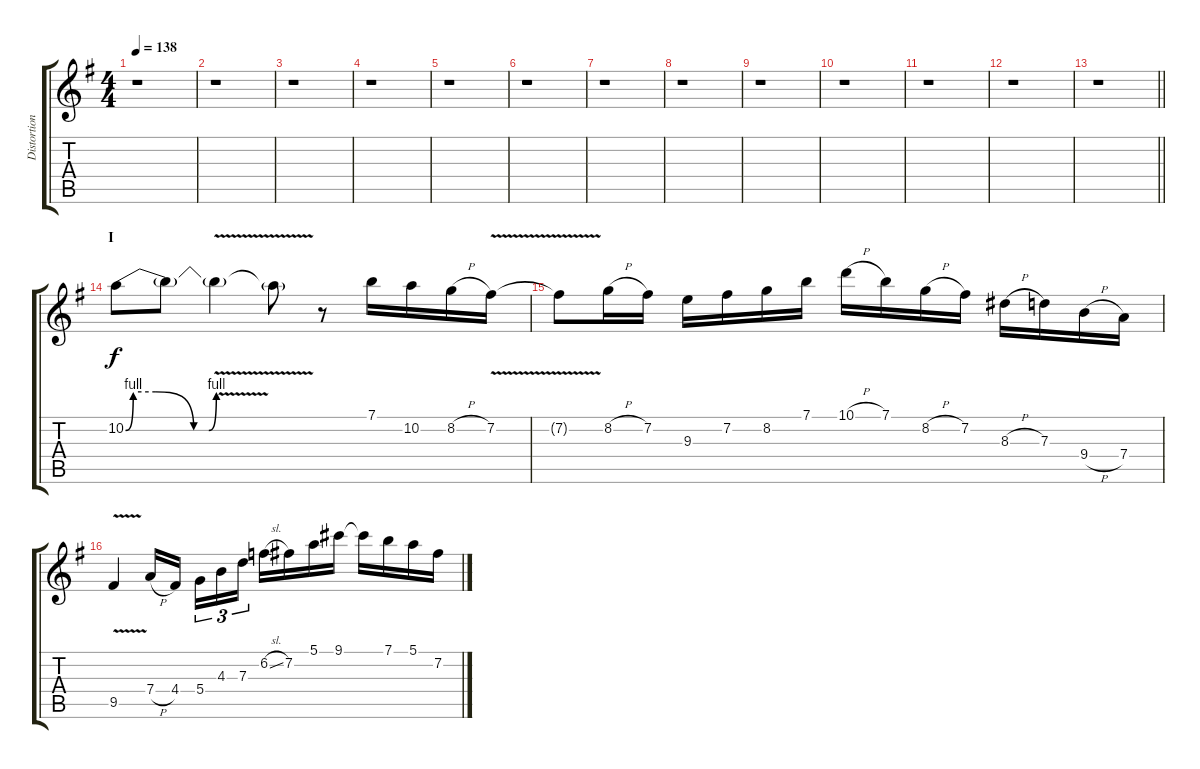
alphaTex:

\track ("Distortion w/ reverb and delay" "Distortion") {instrument distortionguitar}
\staff {score tabs}
\tuning (E4 B3 G3 D3 A2 E2) {hide}
\ts (4 4)
\tempo 138
\clef g2
\ks g
r.1{dy f} |
r.1 |
r.1 |
r.1 |
r.1 |
r.1 |
r.1 |
r.1 |
r.1 |
r.1 |
r.1 |
r.1 |
\barLineRight lightlight
r.1 |
\section ("" "I")
10.2{be (custom 0 0 5 4 20 4 45 0 55 0 60 4)}.8 10.2{t}.8 10.2{v t}.4 10.2{t}.8 r.8 7.1.16 10.2.16 8.2{h}.16 7.2{v}.16 |
7.2{t}.8 8.2{h}.16 7.2.16 9.3.16 7.2.16 8.2.16 7.1.16 10.1{h}.16 7.1.16 8.2{h}.16 7.2.16 8.3{h}.16 7.3.16 9.4{h}.16 7.4.16 |
9.5{v}.4 7.4{h}.16 4.4.16{beam splitsecondary} 5.4.16{tu (3 2)} 4.3.16{tu (3 2)} 7.3.16{tu (3 2)} 6.2{sl}.16 7.2.16 5.1.16 9.1.16 9.1{t}.16 7.1.16 5.1.16 7.2{ss}.16
